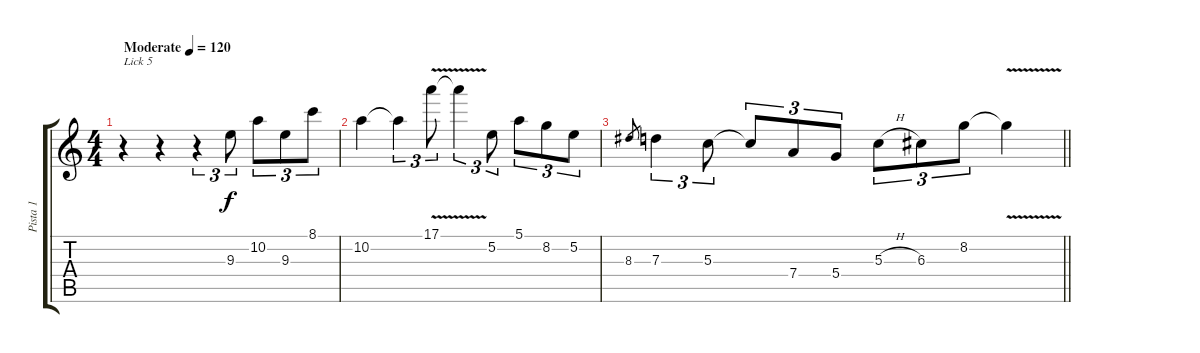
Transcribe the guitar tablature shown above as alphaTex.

\track ("Pista 1" "Pista 1") {instrument acousticguitarsteel}
\staff {score tabs}
\tuning (E4 B3 G3 D3 A2 E2) {hide}
\ts (4 4)
\tempo (120 "Moderate")
\clef g2
\ks c
r.4{txt "Lick 5" dy f instrument acousticguitarsteel} r.4 r.4{tu (3 2)} 9.3.8{tu (3 2)} 10.2.8{tu (3 2)} 9.3.8{tu (3 2)} 8.1.8{tu (3 2)} |
10.2.4 10.2{t}.4{tu (3 2)} 17.1{v}.8{tu (3 2)} 17.1{t}.4{tu (3 2)} 5.2.8{tu (3 2)} 5.1.8{tu (3 2)} 8.2.8{tu (3 2)} 5.2.8{tu (3 2)} |
\barLineRight lightlight
8.3.8{gr} 7.3.4{tu (3 2)} 5.3.8{tu (3 2)} 5.3{t}.8{tu (3 2)} 7.4.8{tu (3 2)} 5.4.8{tu (3 2)} 5.3{h}.8{tu (3 2)} 6.3.8{tu (3 2)} 8.2.8{tu (3 2)} 8.2{v t}.4
